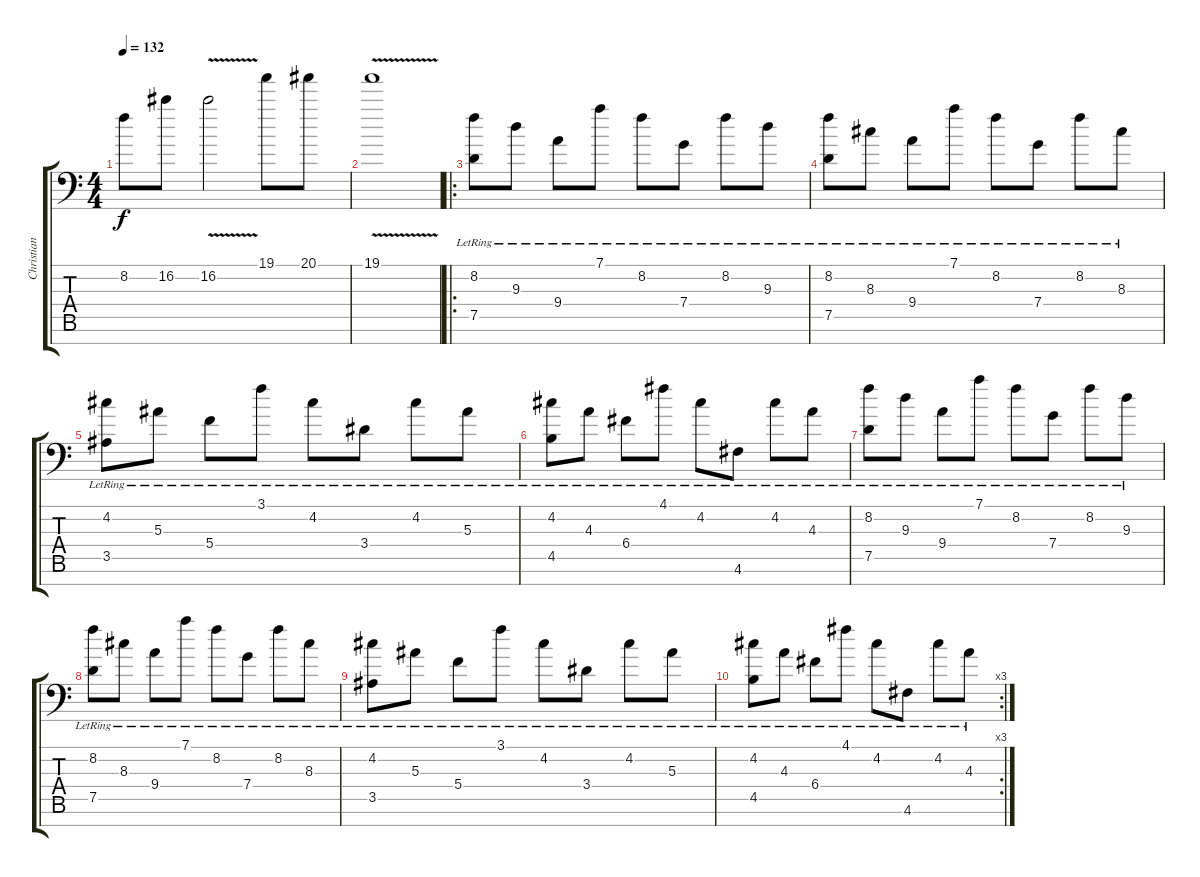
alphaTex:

\track ("Christian Muenzner" "Christian ") {instrument distortionguitar}
\staff {score tabs}
\tuning (D4 A3 F3 C3 G2 D2 C-1) {hide}
\ts (4 4)
\tempo 132
\clef f4
\ks c
8.2.8{dy f} 16.2.8 16.2{v}.2 19.1.8 20.1.8 |
19.1{v}.1 |
\ro
(8.2{lr} 7.5{lr}).8 9.3{lr}.8 9.4{lr}.8 7.1{lr}.8 8.2{lr}.8 7.4{lr}.8 8.2{lr}.8 9.3{lr}.8 |
(8.2{lr} 7.5{lr}).8 8.3{lr}.8 9.4{lr}.8 7.1{lr}.8 8.2{lr}.8 7.4{lr}.8 8.2{lr}.8 8.3{lr}.8 |
(4.2{lr} 3.5{lr}).8 5.3{lr}.8 5.4{lr}.8 3.1{lr}.8 4.2{lr}.8 3.4{lr}.8 4.2{lr}.8 5.3{lr}.8 |
(4.2{lr} 4.5{lr}).8 4.3{lr}.8 6.4{lr}.8 4.1{lr}.8 4.2{lr}.8 4.6{lr}.8 4.2{lr}.8 4.3{lr}.8 |
(8.2{lr} 7.5{lr}).8 9.3{lr}.8 9.4{lr}.8 7.1{lr}.8 8.2{lr}.8 7.4{lr}.8 8.2{lr}.8 9.3{lr}.8 |
(8.2{lr} 7.5{lr}).8 8.3{lr}.8 9.4{lr}.8 7.1{lr}.8 8.2{lr}.8 7.4{lr}.8 8.2{lr}.8 8.3{lr}.8 |
(4.2{lr} 3.5{lr}).8 5.3{lr}.8 5.4{lr}.8 3.1{lr}.8 4.2{lr}.8 3.4{lr}.8 4.2{lr}.8 5.3{lr}.8 |
\rc 3
(4.2{lr} 4.5{lr}).8 4.3{lr}.8 6.4{lr}.8 4.1{lr}.8 4.2{lr}.8 4.6{lr}.8 4.2{lr}.8 4.3{lr}.8
